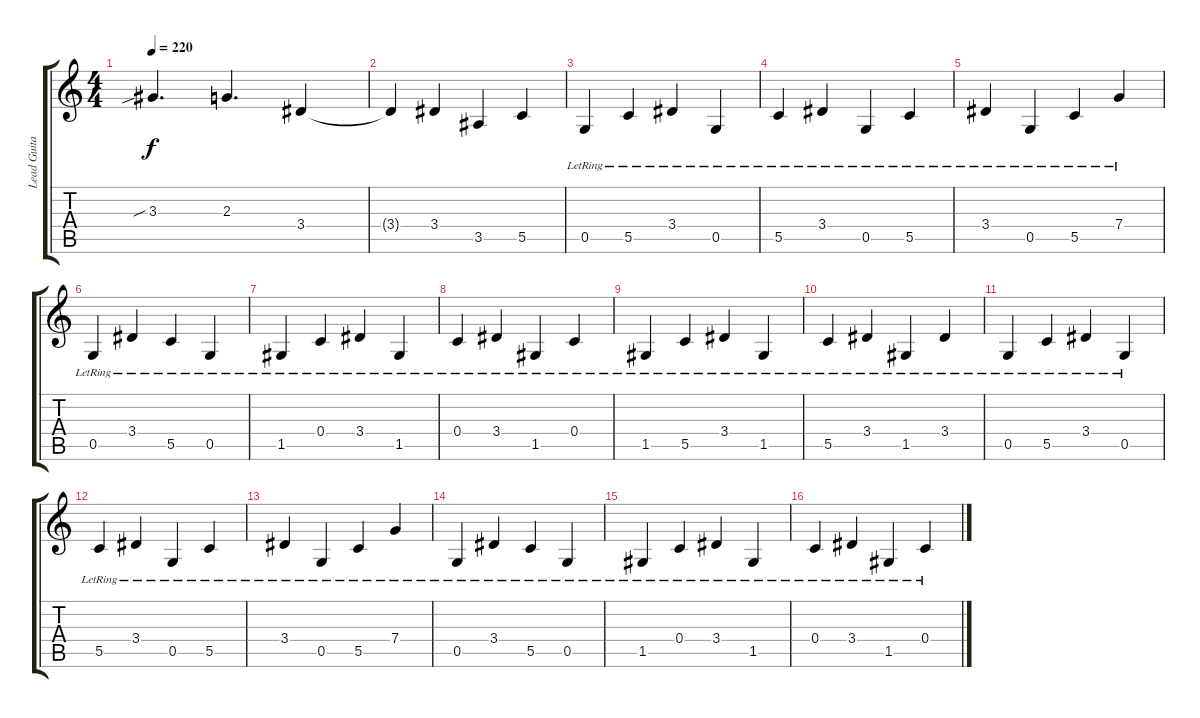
\track ("Lead Guitar #2" "Lead Guita") {instrument distortionguitar}
\staff {score tabs}
\tuning (D4 A3 F3 C3 G2 C2) {hide}
\ts (4 4)
\tempo 220
\clef g2
\ks c
3.3{sib}.4{d dy f} 2.3.4{d} 3.4.4 |
3.4{t}.4 3.4.4 3.5.4 5.5.4 |
0.5{lr}.4 5.5{lr}.4 3.4{lr}.4 0.5{lr}.4 |
5.5{lr}.4 3.4{lr}.4 0.5{lr}.4 5.5{lr}.4 |
3.4{lr}.4 0.5{lr}.4 5.5{lr}.4 7.4{lr}.4 |
0.5{lr}.4 3.4{lr}.4 5.5{lr}.4 0.5{lr}.4 |
1.5{lr}.4 0.4{lr}.4 3.4{lr}.4 1.5{lr}.4 |
0.4{lr}.4 3.4{lr}.4 1.5{lr}.4 0.4{lr}.4 |
1.5{lr}.4 5.5{lr}.4 3.4{lr}.4 1.5{lr}.4 |
5.5{lr}.4 3.4{lr}.4 1.5{lr}.4 3.4{lr}.4 |
0.5{lr}.4 5.5{lr}.4 3.4{lr}.4 0.5{lr}.4 |
5.5{lr}.4 3.4{lr}.4 0.5{lr}.4 5.5{lr}.4 |
3.4{lr}.4 0.5{lr}.4 5.5{lr}.4 7.4{lr}.4 |
0.5{lr}.4 3.4{lr}.4 5.5{lr}.4 0.5{lr}.4 |
1.5{lr}.4 0.4{lr}.4 3.4{lr}.4 1.5{lr}.4 |
0.4{lr}.4 3.4{lr}.4 1.5{lr}.4 0.4{lr}.4
